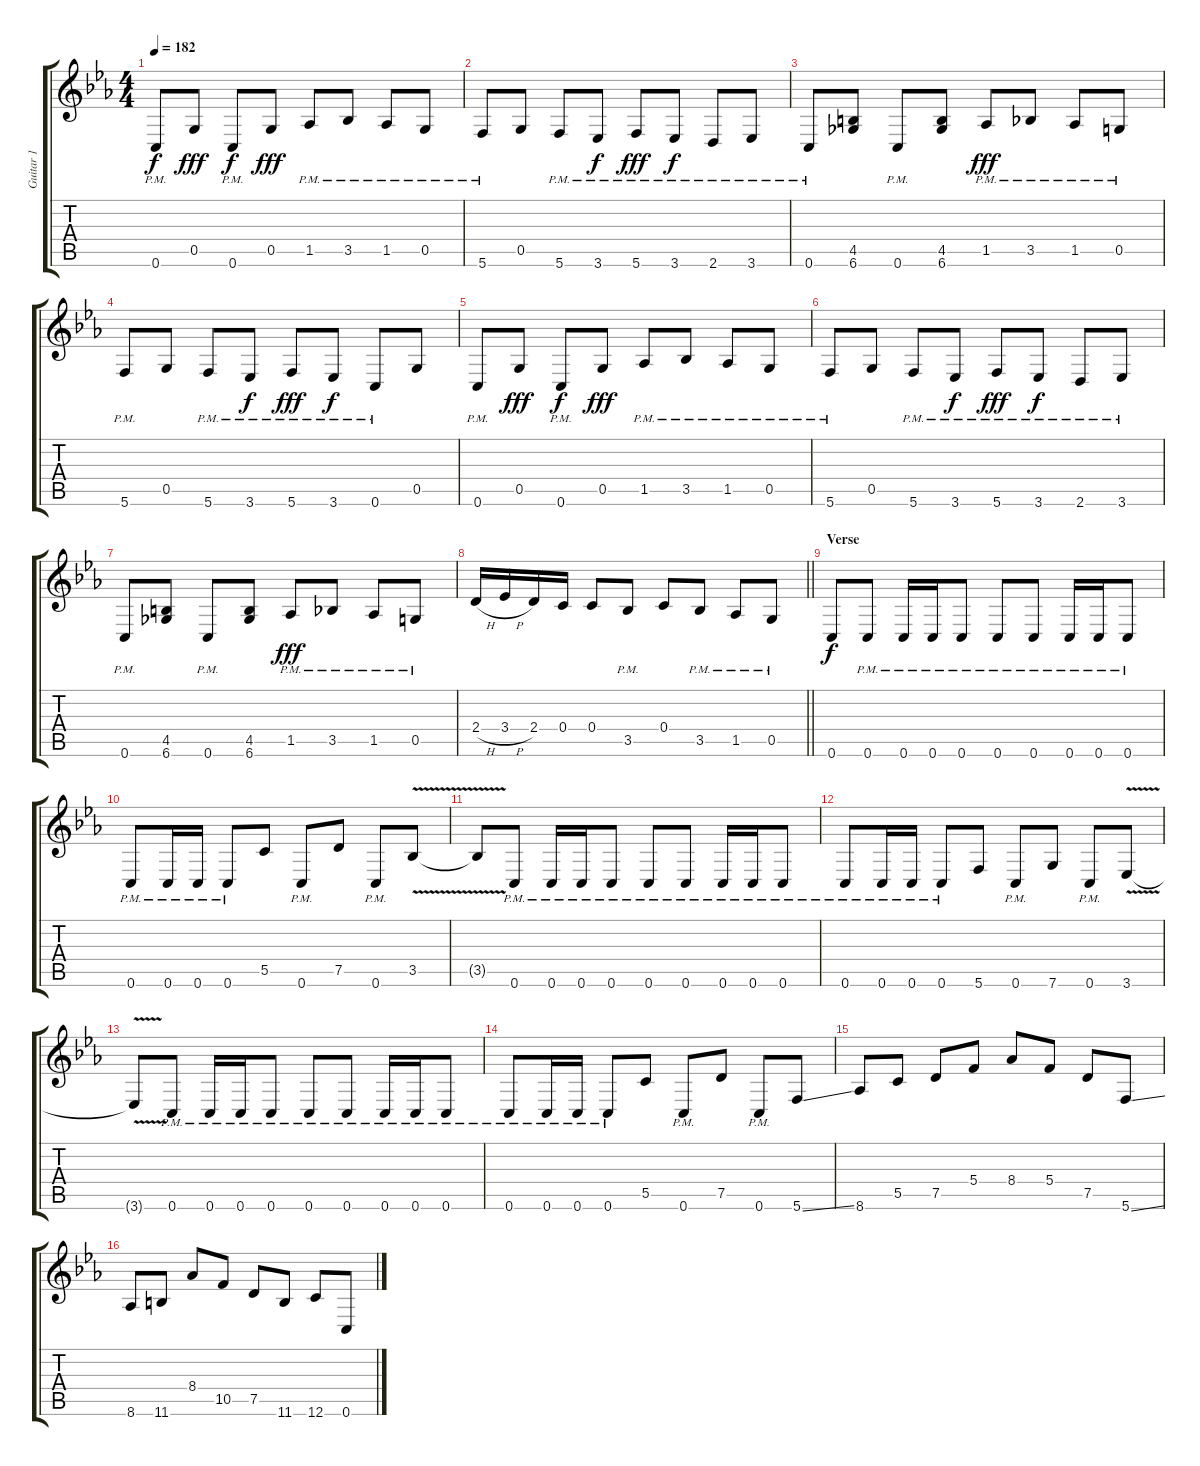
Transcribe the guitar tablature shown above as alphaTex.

\track ("Guitar 1" "Guitar 1") {instrument distortionguitar}
\staff {score tabs}
\tuning (D4 A3 F3 C3 G2 C2) {hide}
\ts (4 4)
\tempo 182
\clef g2
\ks cminor
0.6{pm}.8{dy f} 0.5.8{dy fff} 0.6{pm}.8{dy f} 0.5.8{dy fff} 1.5{pm}.8 3.5{pm}.8 1.5{pm}.8 0.5{pm}.8 |
5.6{pm}.8 0.5.8 5.6{pm}.8 3.6{pm}.8{dy f} 5.6{pm}.8{dy fff} 3.6{pm}.8{dy f} 2.6{pm}.8 3.6{pm}.8 |
0.6{pm}.8 (4.5 6.6).8 0.6{pm}.8 (4.5 6.6).8 1.5{pm}.8{dy fff} 3.5{pm}.8 1.5{pm}.8 0.5{pm}.8 |
5.6{pm}.8 0.5.8 5.6{pm}.8 3.6{pm}.8{dy f} 5.6{pm}.8{dy fff} 3.6{pm}.8{dy f} 0.6{pm}.8 0.5.8 |
0.6{pm}.8 0.5.8{dy fff} 0.6{pm}.8{dy f} 0.5.8{dy fff} 1.5{pm}.8 3.5{pm}.8 1.5{pm}.8 0.5{pm}.8 |
5.6{pm}.8 0.5.8 5.6{pm}.8 3.6{pm}.8{dy f} 5.6{pm}.8{dy fff} 3.6{pm}.8{dy f} 2.6{pm}.8 3.6{pm}.8 |
0.6{pm}.8 (4.5 6.6).8 0.6{pm}.8 (4.5 6.6).8 1.5{pm}.8{dy fff} 3.5{pm}.8 1.5{pm}.8 0.5{pm}.8 |
\barLineRight lightlight
2.4{h}.16 3.4{h}.16 2.4.16 0.4.16 0.4.8 3.5{pm}.8 0.4.8 3.5{pm}.8 1.5{pm}.8 0.5{pm}.8 |
\section ("" "Verse")
0.6.8{dy f} 0.6{pm}.8 0.6{pm}.16 0.6{pm}.16 0.6{pm}.8 0.6{pm}.8 0.6{pm}.8 0.6{pm}.16 0.6{pm}.16 0.6{pm}.8 |
0.6{pm}.8 0.6{pm}.16 0.6{pm}.16 0.6{pm}.8 5.5.8 0.6{pm}.8 7.5.8 0.6{pm}.8 3.5{v}.8 |
3.5{t}.8 0.6{pm}.8 0.6{pm}.16 0.6{pm}.16 0.6{pm}.8 0.6{pm}.8 0.6{pm}.8 0.6{pm}.16 0.6{pm}.16 0.6{pm}.8 |
0.6{pm}.8 0.6{pm}.16 0.6{pm}.16 0.6{pm}.8 5.6.8 0.6{pm}.8 7.6.8 0.6{pm}.8 3.6{v}.8 |
3.6{t}.8 0.6{pm}.8 0.6{pm}.16 0.6{pm}.16 0.6{pm}.8 0.6{pm}.8 0.6{pm}.8 0.6{pm}.16 0.6{pm}.16 0.6{pm}.8 |
0.6{pm}.8 0.6{pm}.16 0.6{pm}.16 0.6{pm}.8 5.5.8 0.6{pm}.8 7.5.8 0.6{pm}.8 5.6{ss}.8 |
8.6.8 5.5.8 7.5.8 5.4.8 8.4.8 5.4.8 7.5.8 5.6{ss}.8 |
8.6.8 11.6.8 8.4.8 10.5.8 7.5.8 11.6.8 12.6.8 0.6.8
